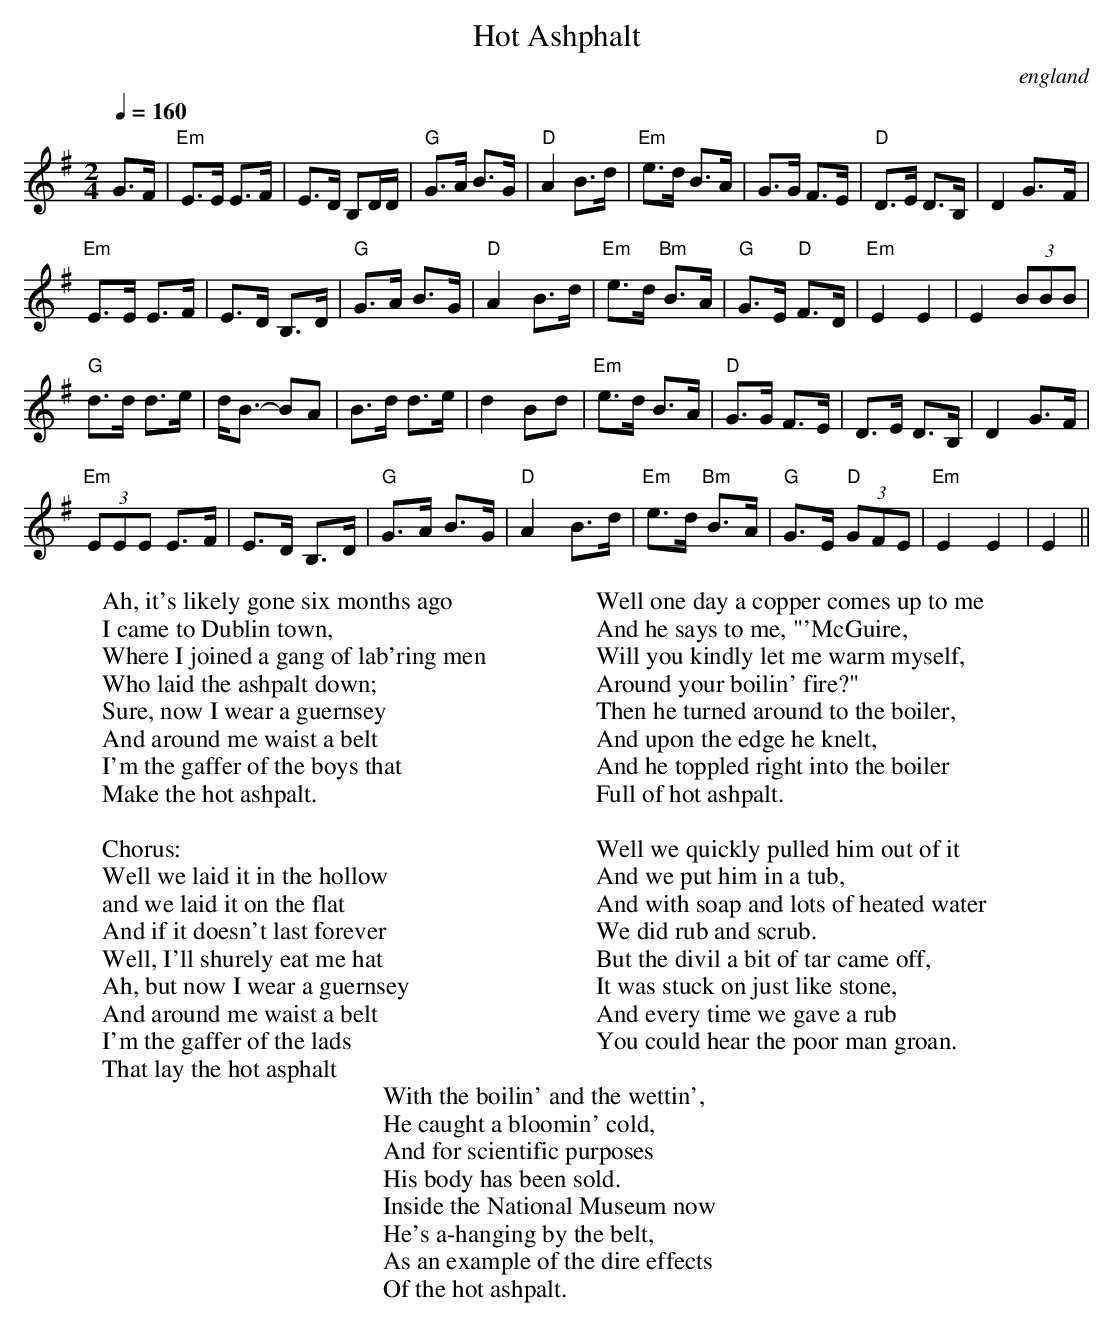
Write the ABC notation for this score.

X:1
T:Hot Ashphalt
O:england
M:2/4
L:1/8
Q:1/4=160
W:Ah, it's likely gone six months ago
W:I came to Dublin town,
W:Where I joined a gang of lab'ring men
W:Who laid the ashpalt down;
W:Sure, now I wear a guernsey
W:And around me waist a belt
W:I'm the gaffer of the boys that
W:Make the hot ashpalt.
W:
W:  Chorus:
W:  Well we laid it in the hollow
W:  and we laid it on the flat
W:  And if it doesn't last forever
W:  Well, I'll shurely eat me hat
W:  Ah, but now I wear a guernsey
W:  And around me waist a belt
W:  I'm the gaffer of the lads
W:  That lay the hot asphalt
W:
W:Well one day a copper comes up to me
W:And he says to me, "'McGuire,
W:Will you kindly let me warm myself,
W:Around your boilin' fire?"
W:Then he turned around to the boiler,
W:And upon the edge he knelt,
W:And he toppled right into the boiler
W:Full of hot ashpalt.
W:
W:Well we quickly pulled him out of it
W:And we put him in a tub,
W:And with soap and lots of heated water
W:We did rub and scrub.
W:But the divil a bit of tar came off,
W:It was stuck on just like stone,
W:And every time we gave a rub
W:You could hear the poor man groan.
W:
W:With the boilin' and the wettin',
W:He caught a bloomin' cold,
W:And for scientific purposes
W:His body has been sold.
W:Inside the National Museum now
W:He's a-hanging by the belt,
W:As an example of the dire effects
W:Of the hot ashpalt.
K:G
G>F |"Em"E>E E>F|E>D B,D/D/|"G"G>A B>G|"D"A2 B>d|"Em"e>d B>A|G>G F>E|"D"D>E D>B,|D2 G>-F|
"Em"E>E E>F|E>D B,>D|"G"G>A B>G|"D"A2 B>d|"Em"e>d "Bm"B>A|"G"G>E "D"F>D|"Em"E2 E2|E2 (3BBB|
"G"d>d d>e|d<B- BA|B>d d>e|d2 B-d|"Em"e>d B>A|"D"G>G F>E|D>E D>B,| D2 G>F|
"Em"(3EEE E>F|E>D B,>D|"G"G>A B>G|"D"A2 B>d|"Em"e>d "Bm"B>A|"G"G>E "D"(3GFE|"Em"E2 E2|E2 ||
